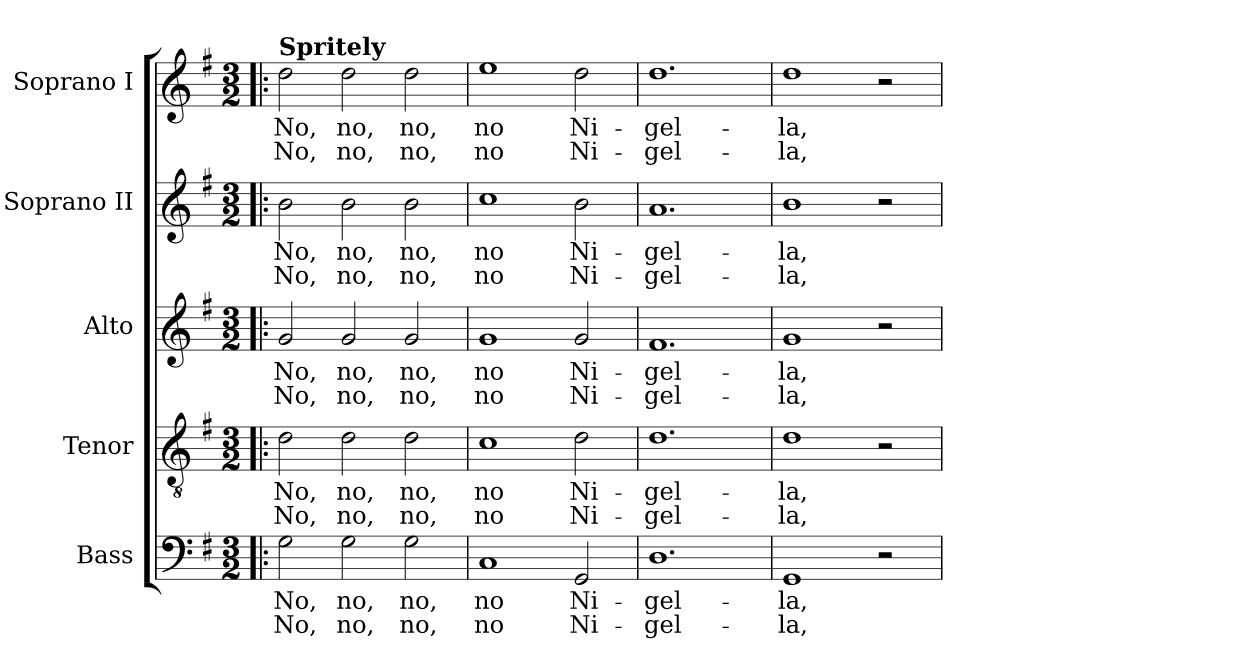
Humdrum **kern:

**kern	**text	**text	**kern	**text	**text	**kern	**text	**text	**kern	**text	**text	**kern	**text	**text
*part5	*part5	*part5	*part4	*part4	*part4	*part3	*part3	*part3	*part2	*part2	*part2	*part1	*part1	*part1
*staff5	*staff5	*staff5	*staff4	*staff4	*staff4	*staff3	*staff3	*staff3	*staff2	*staff2	*staff2	*staff1	*staff1	*staff1
*I"Bass	*	*	*I"Tenor	*	*	*I"Alto	*	*	*I"Soprano II	*	*	*I"Soprano I	*	*
*I'B.	*	*	*I'T.	*	*	*I'A.	*	*	*I'S. II	*	*	*I'S. I	*	*
!!LO:PB:g=z
*clefF4	*	*	*clefGv2	*	*	*clefG2	*	*	*clefG2	*	*	*clefG2	*	*
*	*	*	*ITrd7c12	*	*	*	*	*	*	*	*	*	*	*
*k[f#]	*	*	*k[f#]	*	*	*k[f#]	*	*	*k[f#]	*	*	*k[f#]	*	*
*G:	*	*	*G:	*	*	*G:	*	*	*G:	*	*	*G:	*	*
*M3/2	*	*	*M3/2	*	*	*M3/2	*	*	*M3/2	*	*	*M3/2	*	*
=1!|:	=1!|:	=1!|:	=1!|:	=1!|:	=1!|:	=1!|:	=1!|:	=1!|:	=1!|:	=1!|:	=1!|:	=1!|:	=1!|:	=1!|:
!	!LO:LY:b:color=#000000	!LO:LY:b:color=#000000	!	!	!	!	!	!	!	!	!	!	!	!
!	!	!	!	!LO:LY:b:color=#000000	!LO:LY:b:color=#000000	!	!	!	!	!	!	!	!	!
!	!	!	!	!	!	!	!LO:LY:b:color=#000000	!LO:LY:b:color=#000000	!	!	!	!	!	!
!	!	!	!	!	!	!	!	!	!	!LO:LY:b:color=#000000	!LO:LY:b:color=#000000	!	!	!
!	!	!	!	!	!	!	!	!	!	!	!	!LO:TX:a:B:t=Spritely	!	!
!	!	!	!	!	!	!	!	!	!	!	!	!	!LO:LY:b:color=#000000	!LO:LY:b:color=#000000
2Gi\	No,	No,	2Di\	No,	No,	2gi/	No,	No,	2bi\	No,	No,	2ddi\	No,	No,
!	!LO:LY:b:color=#000000	!LO:LY:b:color=#000000	!	!	!	!	!	!	!	!	!	!	!	!
!	!	!	!	!LO:LY:b:color=#000000	!LO:LY:b:color=#000000	!	!	!	!	!	!	!	!	!
!	!	!	!	!	!	!	!LO:LY:b:color=#000000	!LO:LY:b:color=#000000	!	!	!	!	!	!
!	!	!	!	!	!	!	!	!	!	!LO:LY:b:color=#000000	!LO:LY:b:color=#000000	!	!	!
!	!	!	!	!	!	!	!	!	!	!	!	!	!LO:LY:b:color=#000000	!LO:LY:b:color=#000000
2Gi\	no,	no,	2Di\	no,	no,	2gi/	no,	no,	2bi\	no,	no,	2ddi\	no,	no,
!	!LO:LY:b:color=#000000	!LO:LY:b:color=#000000	!	!	!	!	!	!	!	!	!	!	!	!
!	!	!	!	!LO:LY:b:color=#000000	!LO:LY:b:color=#000000	!	!	!	!	!	!	!	!	!
!	!	!	!	!	!	!	!LO:LY:b:color=#000000	!LO:LY:b:color=#000000	!	!	!	!	!	!
!	!	!	!	!	!	!	!	!	!	!LO:LY:b:color=#000000	!LO:LY:b:color=#000000	!	!	!
!	!	!	!	!	!	!	!	!	!	!	!	!	!LO:LY:b:color=#000000	!LO:LY:b:color=#000000
2Gi\	no,	no,	2Di\	no,	no,	2gi/	no,	no,	2bi\	no,	no,	2ddi\	no,	no,
=2	=2	=2	=2	=2	=2	=2	=2	=2	=2	=2	=2	=2	=2	=2
!	!LO:LY:b:color=#000000	!LO:LY:b:color=#000000	!	!	!	!	!	!	!	!	!	!	!	!
!	!	!	!	!LO:LY:b:color=#000000	!LO:LY:b:color=#000000	!	!	!	!	!	!	!	!	!
!	!	!	!	!	!	!	!LO:LY:b:color=#000000	!LO:LY:b:color=#000000	!	!	!	!	!	!
!	!	!	!	!	!	!	!	!	!	!LO:LY:b:color=#000000	!LO:LY:b:color=#000000	!	!	!
!	!	!	!	!	!	!	!	!	!	!	!	!	!LO:LY:b:color=#000000	!LO:LY:b:color=#000000
1Ci	no	no	1Ci	no	no	1gi	no	no	1cci	no	no	1eei	no	no
!	!LO:LY:b:color=#000000	!LO:LY:b:color=#000000	!	!	!	!	!	!	!	!	!	!	!	!
!	!	!	!	!LO:LY:b:color=#000000	!LO:LY:b:color=#000000	!	!	!	!	!	!	!	!	!
!	!	!	!	!	!	!	!LO:LY:b:color=#000000	!LO:LY:b:color=#000000	!	!	!	!	!	!
!	!	!	!	!	!	!	!	!	!	!LO:LY:b:color=#000000	!LO:LY:b:color=#000000	!	!	!
!	!	!	!	!	!	!	!	!	!	!	!	!	!LO:LY:b:color=#000000	!LO:LY:b:color=#000000
2GGi/	Ni-	Ni-	2Di\	Ni-	Ni-	2gi/	Ni-	Ni-	2bi\	Ni-	Ni-	2ddi\	Ni-	Ni-
=3	=3	=3	=3	=3	=3	=3	=3	=3	=3	=3	=3	=3	=3	=3
!	!LO:LY:b:color=#000000	!LO:LY:b:color=#000000	!	!	!	!	!	!	!	!	!	!	!	!
!	!	!	!	!LO:LY:b:color=#000000	!LO:LY:b:color=#000000	!	!	!	!	!	!	!	!	!
!	!	!	!	!	!	!	!LO:LY:b:color=#000000	!LO:LY:b:color=#000000	!	!	!	!	!	!
!	!	!	!	!	!	!	!	!	!	!LO:LY:b:color=#000000	!LO:LY:b:color=#000000	!	!	!
!	!	!	!	!	!	!	!	!	!	!	!	!	!LO:LY:b:color=#000000	!LO:LY:b:color=#000000
1.Di	-gel-	-gel-	1.Di	-gel-	-gel-	1.f#i	-gel-	-gel-	1.ai	-gel-	-gel-	1.ddi	-gel-	-gel-
=4	=4	=4	=4	=4	=4	=4	=4	=4	=4	=4	=4	=4	=4	=4
!	!LO:LY:b:color=#000000	!LO:LY:b:color=#000000	!	!	!	!	!	!	!	!	!	!	!	!
!	!	!	!	!LO:LY:b:color=#000000	!LO:LY:b:color=#000000	!	!	!	!	!	!	!	!	!
!	!	!	!	!	!	!	!LO:LY:b:color=#000000	!LO:LY:b:color=#000000	!	!	!	!	!	!
!	!	!	!	!	!	!	!	!	!	!LO:LY:b:color=#000000	!LO:LY:b:color=#000000	!	!	!
!	!	!	!	!	!	!	!	!	!	!	!	!	!LO:LY:b:color=#000000	!LO:LY:b:color=#000000
1GGi	-la,	-la,	1Di	-la,	-la,	1gi	-la,	-la,	1bi	-la,	-la,	1ddi	-la,	-la,
2r	.	.	2r	.	.	2r	.	.	2r	.	.	2r	.	.
=	=	=	=	=	=	=	=	=	=	=	=	=	=	=
*-	*-	*-	*-	*-	*-	*-	*-	*-	*-	*-	*-	*-	*-	*-
